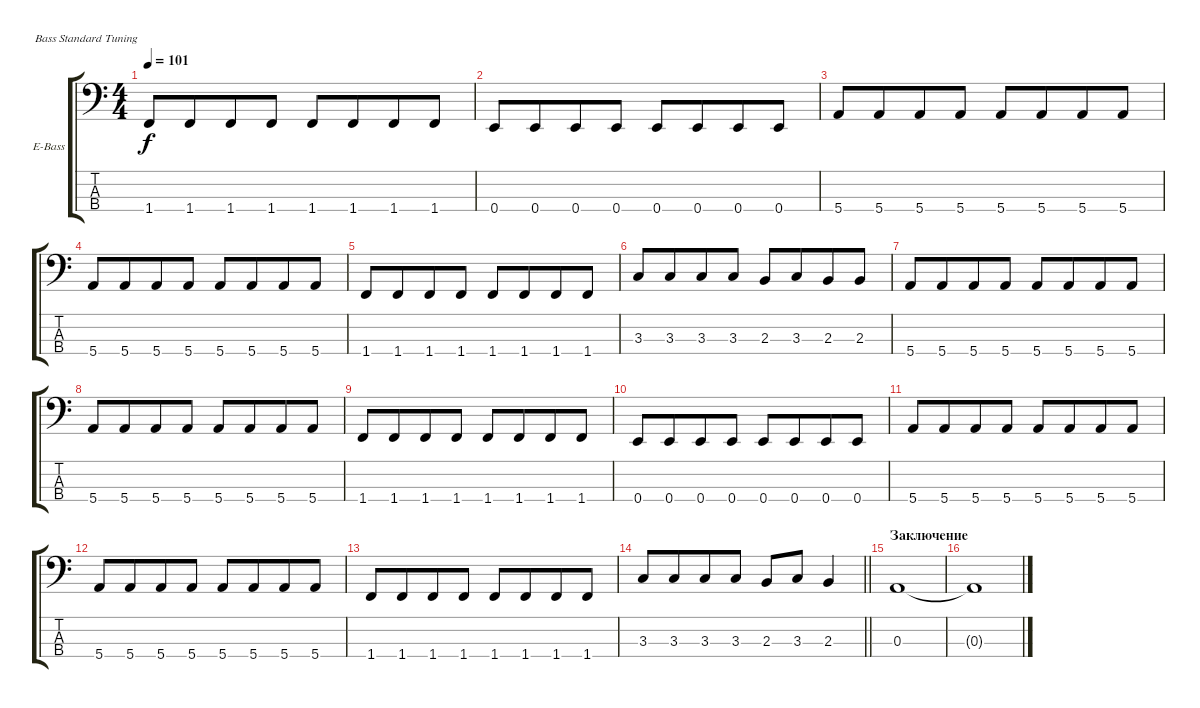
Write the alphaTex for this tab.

\bracketExtendMode groupsimilarinstruments
\firstSystemTrackNameOrientation horizontal
\otherSystemsTrackNameOrientation horizontal
\track ("И.Тихомиров (бас)" "E-Bass") {instrument electricbassfinger}
\staff {score tabs}
\tuning (G2 D2 A1 E1)
\ts (4 4)
\tempo 101
\clef f4
\ks c
1.4.8{dy f} 1.4.8{beam merge} 1.4.8 1.4.8 1.4.8 1.4.8{beam merge} 1.4.8 1.4.8 |
0.4.8 0.4.8{beam merge} 0.4.8 0.4.8 0.4.8 0.4.8{beam merge} 0.4.8 0.4.8 |
5.4.8 5.4.8{beam merge} 5.4.8 5.4.8 5.4.8 5.4.8{beam merge} 5.4.8 5.4.8 |
5.4.8 5.4.8{beam merge} 5.4.8 5.4.8 5.4.8 5.4.8{beam merge} 5.4.8 5.4.8 |
1.4.8 1.4.8{beam merge} 1.4.8 1.4.8 1.4.8 1.4.8{beam merge} 1.4.8 1.4.8 |
3.3.8 3.3.8{beam merge} 3.3.8 3.3.8 2.3.8 3.3.8{beam merge} 2.3.8 2.3.8 |
5.4.8 5.4.8{beam merge} 5.4.8 5.4.8 5.4.8 5.4.8{beam merge} 5.4.8 5.4.8 |
5.4.8 5.4.8{beam merge} 5.4.8 5.4.8 5.4.8 5.4.8{beam merge} 5.4.8 5.4.8 |
1.4.8 1.4.8{beam merge} 1.4.8 1.4.8 1.4.8 1.4.8{beam merge} 1.4.8 1.4.8 |
0.4.8 0.4.8{beam merge} 0.4.8 0.4.8 0.4.8 0.4.8{beam merge} 0.4.8 0.4.8 |
5.4.8 5.4.8{beam merge} 5.4.8 5.4.8 5.4.8 5.4.8{beam merge} 5.4.8 5.4.8 |
5.4.8 5.4.8{beam merge} 5.4.8 5.4.8 5.4.8 5.4.8{beam merge} 5.4.8 5.4.8 |
1.4.8 1.4.8{beam merge} 1.4.8 1.4.8 1.4.8 1.4.8{beam merge} 1.4.8 1.4.8 |
\barLineRight lightlight
3.3.8 3.3.8{beam merge} 3.3.8 3.3.8 2.3.8 3.3.8 2.3.4 |
\section ("" "Заключение")
0.3.1 |
0.3{t}.1
